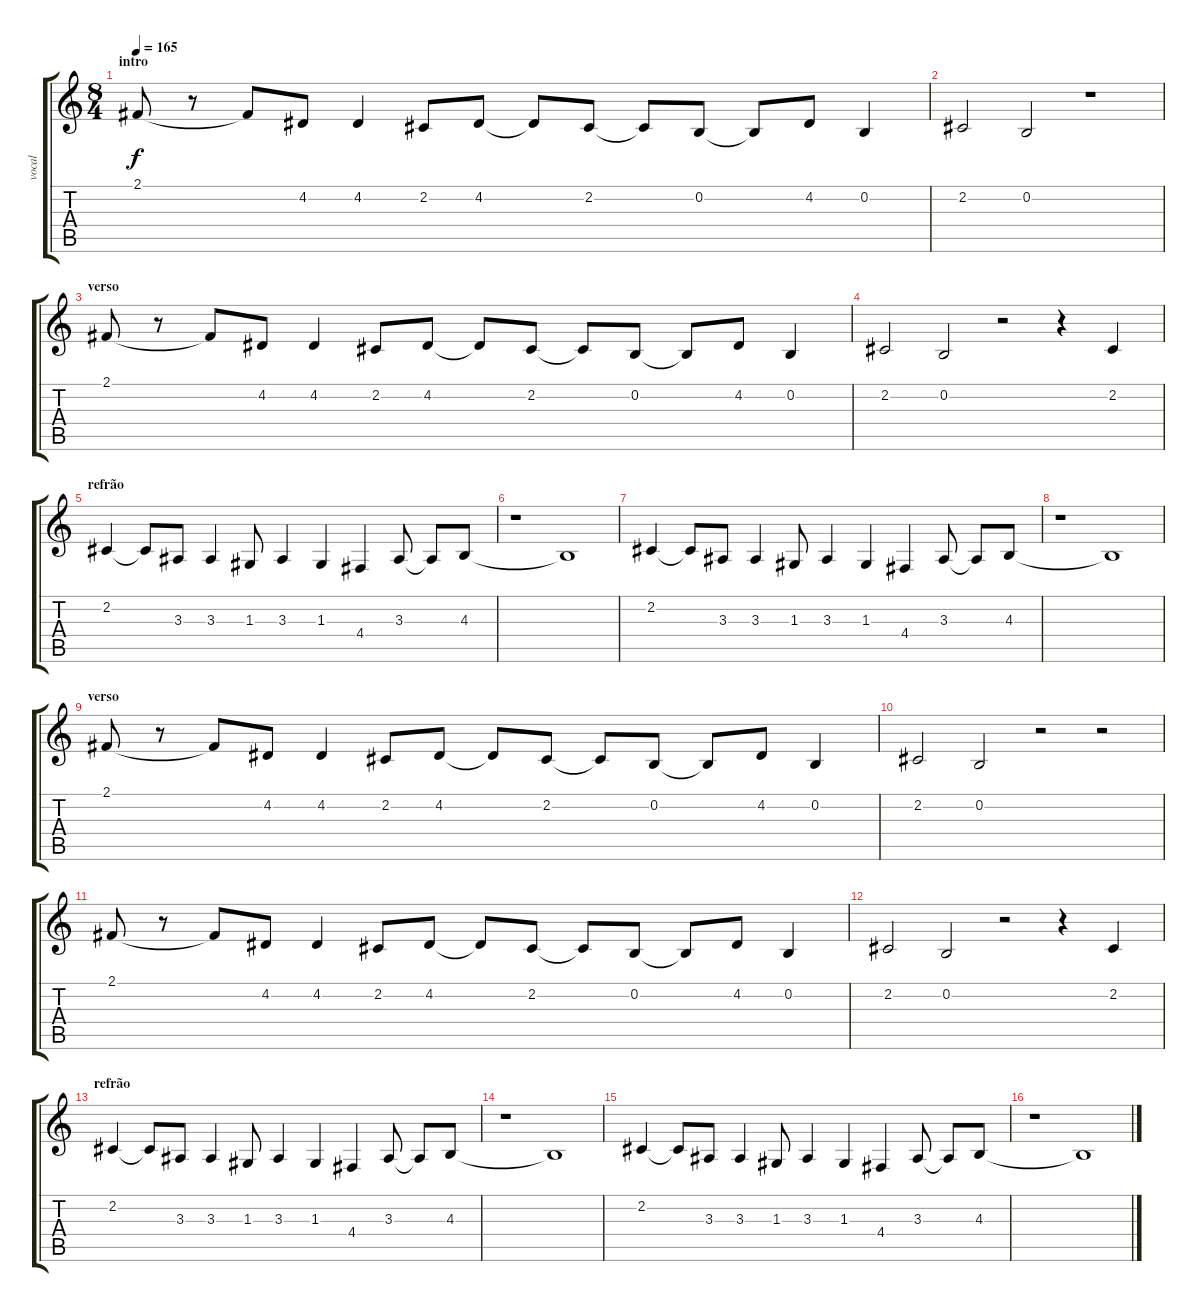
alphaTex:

\track ("vocal" "vocal") {instrument acousticgrandpiano}
\staff {score tabs}
\tuning (E4 B3 G3 D3 A2 E2) {hide}
\ts (8 4)
\section ("" "intro")
\tempo 165
\clef g2
\ks c
2.1.8{dy f instrument acousticgrandpiano} r.8 2.1{t}.8 4.2.8 4.2.4 2.2.8 4.2.8 4.2{t}.8 2.2.8 2.2{t}.8 0.2.8 0.2{t}.8 4.2.8 0.2.4 |
2.2.2 0.2.2 r.1 |
\section ("" "verso")
2.1.8 r.8 2.1{t}.8 4.2.8 4.2.4 2.2.8 4.2.8 4.2{t}.8 2.2.8 2.2{t}.8 0.2.8 0.2{t}.8 4.2.8 0.2.4 |
2.2.2 0.2.2 r.2 r.4 2.2.4 |
\section ("" "refrão")
2.2.4 2.2{t}.8 3.3.8 3.3.4 1.3.8 3.3.4 1.3.4 4.4.4 3.3.8 3.3{t}.8 4.3.8 |
r.1 4.3{t}.1 |
2.2.4 2.2{t}.8 3.3.8 3.3.4 1.3.8 3.3.4 1.3.4 4.4.4 3.3.8 3.3{t}.8 4.3.8 |
r.1 4.3{t}.1 |
\section ("" "verso")
2.1.8 r.8 2.1{t}.8 4.2.8 4.2.4 2.2.8 4.2.8 4.2{t}.8 2.2.8 2.2{t}.8 0.2.8 0.2{t}.8 4.2.8 0.2.4 |
2.2.2 0.2.2 r.2 r.2 |
2.1.8 r.8 2.1{t}.8 4.2.8 4.2.4 2.2.8 4.2.8 4.2{t}.8 2.2.8 2.2{t}.8 0.2.8 0.2{t}.8 4.2.8 0.2.4 |
2.2.2 0.2.2 r.2 r.4 2.2.4 |
\section ("" "refrão")
2.2.4 2.2{t}.8 3.3.8 3.3.4 1.3.8 3.3.4 1.3.4 4.4.4 3.3.8 3.3{t}.8 4.3.8 |
r.1 4.3{t}.1 |
2.2.4 2.2{t}.8 3.3.8 3.3.4 1.3.8 3.3.4 1.3.4 4.4.4 3.3.8 3.3{t}.8 4.3.8 |
r.1 4.3{t}.1
